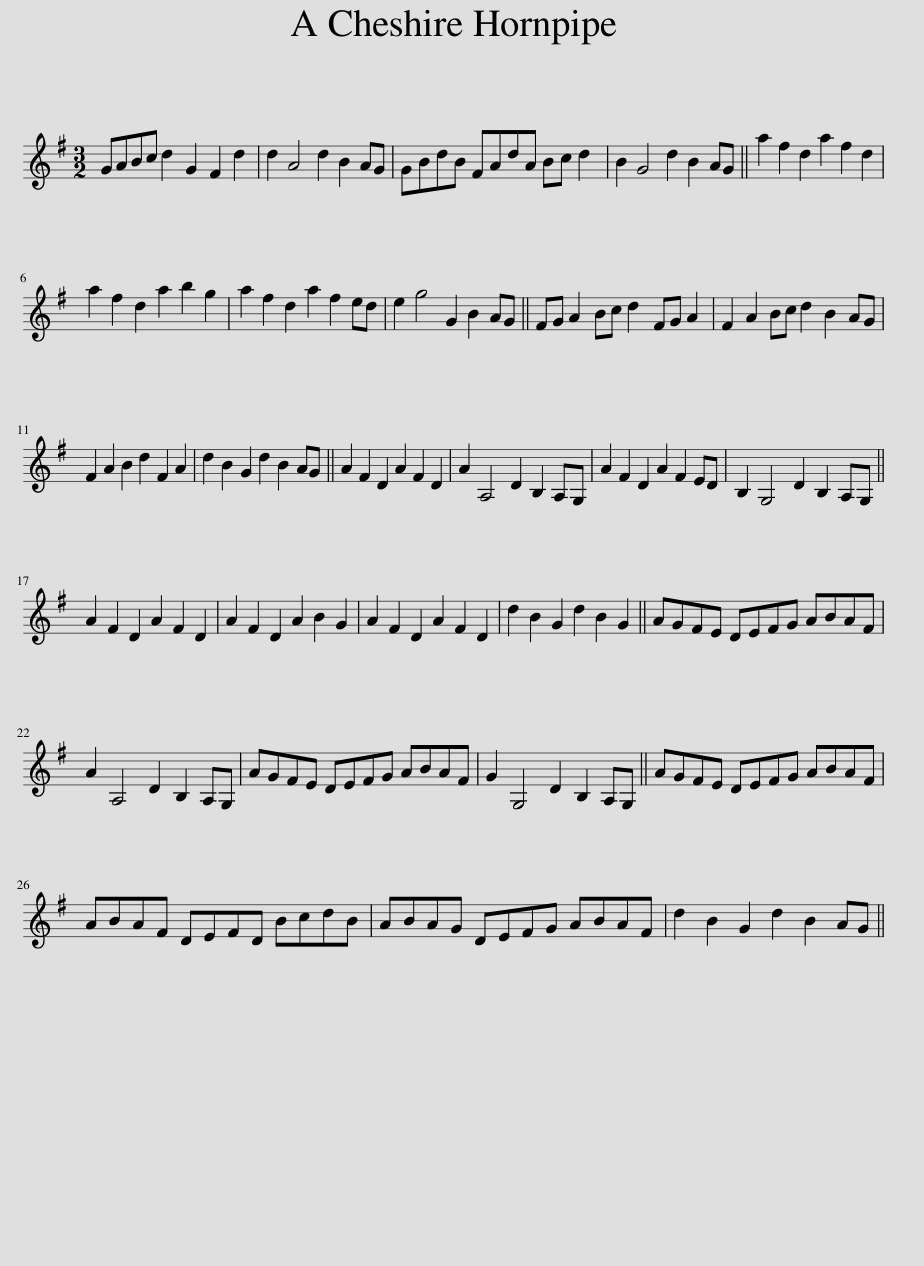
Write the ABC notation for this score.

X:1
L:1/8
M:3/2
I:linebreak $
K:G
V:1 treble
V:1
 GABc d2 G2 F2 d2 | d2 A4 d2 B2 AG | GBdB FAdA Bc d2 | B2 G4 d2 B2 AG || a2 f2 d2 a2 f2 d2 |$ %5
 a2 f2 d2 a2 b2 g2 | a2 f2 d2 a2 f2 ed | e2 g4 G2 B2 AG || FG A2 Bc d2 FG A2 | F2 A2 Bc d2 B2 AG |$ %10
 F2 A2 B2 d2 F2 A2 | d2 B2 G2 d2 B2 AG || A2 F2 D2 A2 F2 D2 | A2 A,4 D2 B,2 A,G, | A2 F2 D2 A2 F2 ED | %15
 B,2 G,4 D2 B,2 A,G, ||$ A2 F2 D2 A2 F2 D2 | A2 F2 D2 A2 B2 G2 | A2 F2 D2 A2 F2 D2 | d2 B2 G2 d2 B2 G2 || %20
 AGFE DEFG ABAF |$ A2 A,4 D2 B,2 A,G, | AGFE DEFG ABAF | G2 G,4 D2 B,2 A,G, || AGFE DEFG ABAF |$ %25
 ABAF DEFD BcdB | ABAG DEFG ABAF | d2 B2 G2 d2 B2 AG || %28
